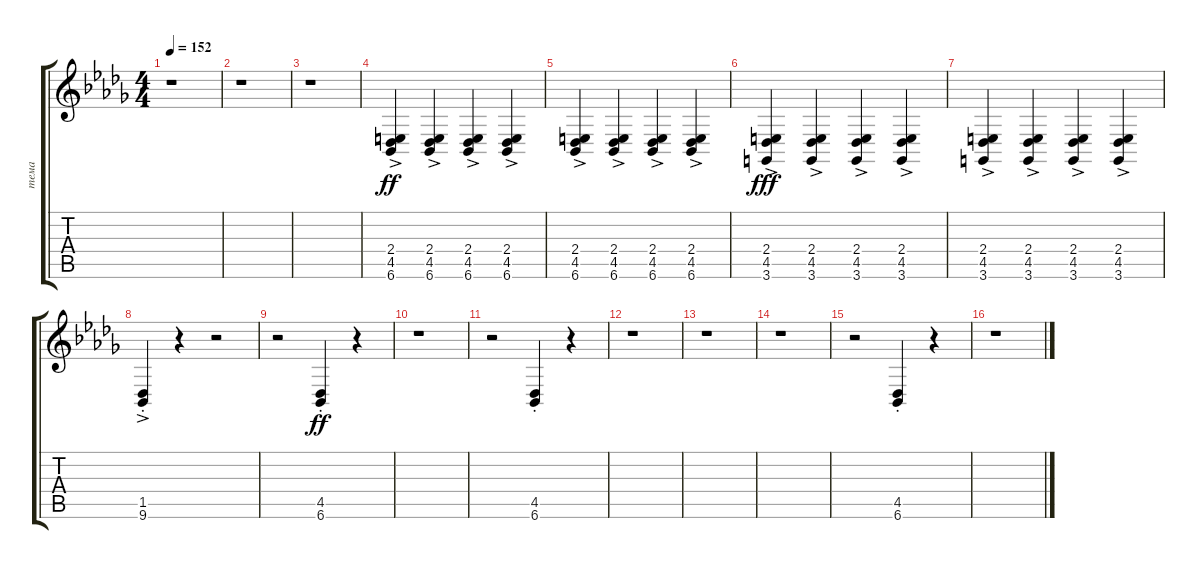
\track ("тема" "тема") {instrument accordion}
\staff {score tabs}
\tuning (E4 B3 G3 D3 A2 E2) {hide}
\ts (4 4)
\tempo 152
\clef g2
\ks bbminor
r.1{dy ff} |
r.1 |
r.1 |
(2.4{ac} 4.5{ac} 6.6{ac}).4 (2.4{ac} 4.5{ac} 6.6{ac}).4 (2.4{ac} 4.5{ac} 6.6{ac}).4 (2.4{ac} 4.5{ac} 6.6{ac}).4 |
(2.4{ac} 4.5{ac} 6.6{ac}).4 (2.4{ac} 4.5{ac} 6.6{ac}).4 (2.4{ac} 4.5{ac} 6.6{ac}).4 (2.4{ac} 4.5{ac} 6.6{ac}).4 |
(2.4{ac} 4.5{ac} 3.6{ac}).4{dy fff} (2.4{ac} 4.5{ac} 3.6{ac}).4 (2.4{ac} 4.5{ac} 3.6{ac}).4 (2.4{ac} 4.5{ac} 3.6{ac}).4 |
(2.4{ac} 4.5{ac} 3.6{ac}).4 (2.4{ac} 4.5{ac} 3.6{ac}).4 (2.4{ac} 4.5{ac} 3.6{ac}).4 (2.4{ac} 4.5{ac} 3.6{ac}).4 |
(1.5{ac st} 9.6{ac st}).4 r.4 r.2 |
r.2 (4.5{st} 6.6{st}).4{dy ff} r.4 |
r.1 |
r.2 (4.5{st} 6.6{st}).4 r.4 |
r.1 |
r.1 |
r.1 |
r.2 (4.5{st} 6.6{st}).4 r.4 |
r.1
